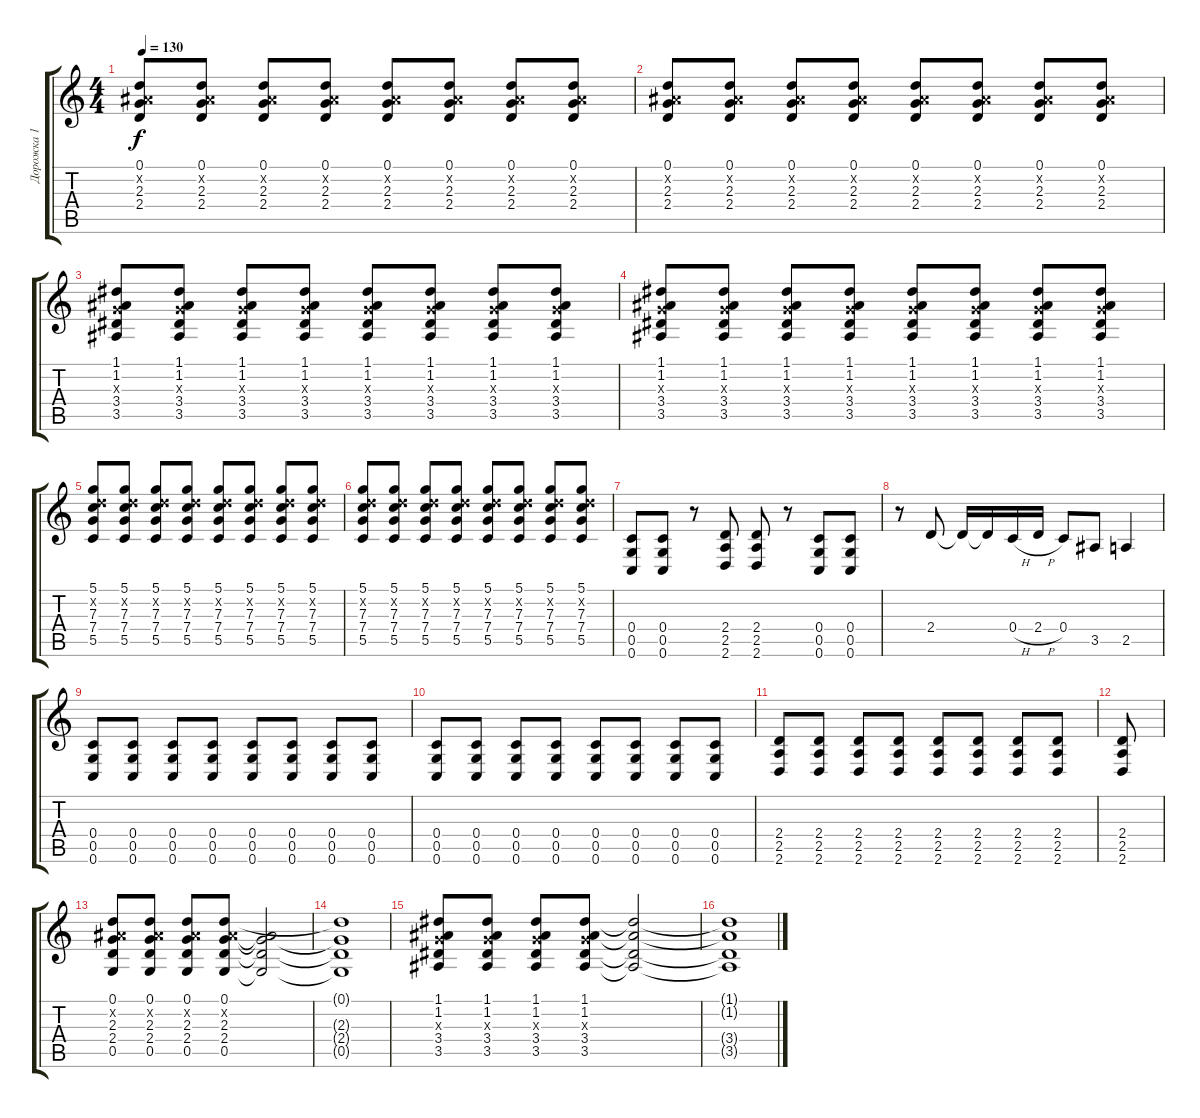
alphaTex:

\track ("Дорожка 1" "Дорожка 1") {instrument acousticguitarsteel}
\staff {score tabs}
\tuning (D4 A3 F3 C3 G2 C2) {hide}
\ts (4 4)
\tempo 130
\clef g2
\ks c
(0.1 1.2{x} 2.3 2.4).8{dy f instrument overdrivenguitar} (0.1 1.2{x} 2.3 2.4).8 (0.1 1.2{x} 2.3 2.4).8 (0.1 1.2{x} 2.3 2.4).8 (0.1 1.2{x} 2.3 2.4).8 (0.1 1.2{x} 2.3 2.4).8 (0.1 1.2{x} 2.3 2.4).8 (0.1 1.2{x} 2.3 2.4).8 |
(0.1 1.2{x} 2.3 2.4).8 (0.1 1.2{x} 2.3 2.4).8 (0.1 1.2{x} 2.3 2.4).8 (0.1 1.2{x} 2.3 2.4).8 (0.1 1.2{x} 2.3 2.4).8 (0.1 1.2{x} 2.3 2.4).8 (0.1 1.2{x} 2.3 2.4).8 (0.1 1.2{x} 2.3 2.4).8 |
(1.1 1.2 2.3{x} 3.4 3.5).8 (1.1 1.2 2.3{x} 3.4 3.5).8 (1.1 1.2 2.3{x} 3.4 3.5).8 (1.1 1.2 2.3{x} 3.4 3.5).8 (1.1 1.2 2.3{x} 3.4 3.5).8 (1.1 1.2 2.3{x} 3.4 3.5).8 (1.1 1.2 2.3{x} 3.4 3.5).8 (1.1 1.2 2.3{x} 3.4 3.5).8 |
(1.1 1.2 2.3{x} 3.4 3.5).8 (1.1 1.2 2.3{x} 3.4 3.5).8 (1.1 1.2 2.3{x} 3.4 3.5).8 (1.1 1.2 2.3{x} 3.4 3.5).8 (1.1 1.2 2.3{x} 3.4 3.5).8 (1.1 1.2 2.3{x} 3.4 3.5).8 (1.1 1.2 2.3{x} 3.4 3.5).8 (1.1 1.2 2.3{x} 3.4 3.5).8 |
(5.1 5.2{x} 7.3 7.4 5.5).8 (5.1 5.2{x} 7.3 7.4 5.5).8 (5.1 5.2{x} 7.3 7.4 5.5).8 (5.1 5.2{x} 7.3 7.4 5.5).8 (5.1 5.2{x} 7.3 7.4 5.5).8 (5.1 5.2{x} 7.3 7.4 5.5).8 (5.1 5.2{x} 7.3 7.4 5.5).8 (5.1 5.2{x} 7.3 7.4 5.5).8 |
(5.1 5.2{x} 7.3 7.4 5.5).8 (5.1 5.2{x} 7.3 7.4 5.5).8 (5.1 5.2{x} 7.3 7.4 5.5).8 (5.1 5.2{x} 7.3 7.4 5.5).8 (5.1 5.2{x} 7.3 7.4 5.5).8 (5.1 5.2{x} 7.3 7.4 5.5).8 (5.1 5.2{x} 7.3 7.4 5.5).8 (5.1 5.2{x} 7.3 7.4 5.5).8 |
(0.4 0.5 0.6).8 (0.4 0.5 0.6).8 r.8 (2.4 2.5 2.6).8 (2.4 2.5 2.6).8 r.8 (0.4 0.5 0.6).8 (0.4 0.5 0.6).8 |
r.8 2.4.8 2.4{t}.16 2.4{t}.16 0.4{h}.16 2.4{h}.16 0.4.8 3.5.8 2.5.4 |
(0.4 0.5 0.6).8 (0.4 0.5 0.6).8 (0.4 0.5 0.6).8 (0.4 0.5 0.6).8 (0.4 0.5 0.6).8 (0.4 0.5 0.6).8 (0.4 0.5 0.6).8 (0.4 0.5 0.6).8 |
(0.4 0.5 0.6).8 (0.4 0.5 0.6).8 (0.4 0.5 0.6).8 (0.4 0.5 0.6).8 (0.4 0.5 0.6).8 (0.4 0.5 0.6).8 (0.4 0.5 0.6).8 (0.4 0.5 0.6).8 |
(2.4 2.5 2.6).8 (2.4 2.5 2.6).8 (2.4 2.5 2.6).8 (2.4 2.5 2.6).8 (2.4 2.5 2.6).8 (2.4 2.5 2.6).8 (2.4 2.5 2.6).8 (2.4 2.5 2.6).8 |
(2.4 2.5 2.6).8 |
(0.1 1.2{x} 2.3 2.4 0.5).8 (0.1 1.2{x} 2.3 2.4 0.5).8 (0.1 1.2{x} 2.3 2.4 0.5).8 (0.1 1.2{x} 2.3 2.4 0.5).8 (1.2{t} 2.3{t} 2.4{t} 0.5{t}).2 |
(0.1{t} 2.3{t} 2.4{t} 0.5{t}).1 |
(1.1 1.2 2.3{x} 3.4 3.5).8 (1.1 1.2 2.3{x} 3.4 3.5).8 (1.1 1.2 2.3{x} 3.4 3.5).8 (1.1 1.2 2.3{x} 3.4 3.5).8 (1.1{t} 1.2{t} 3.4{t} 3.5{t}).2 |
(1.1{t} 1.2{t} 3.4{t} 3.5{t}).1
